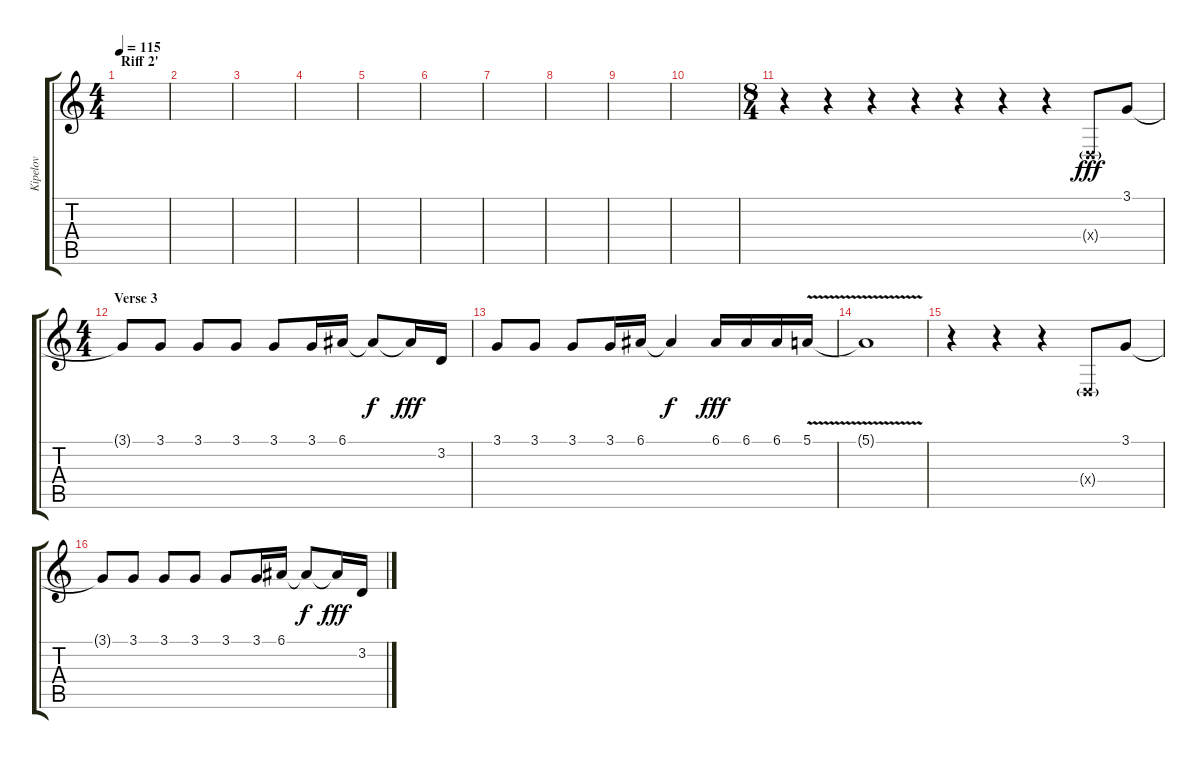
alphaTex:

\track ("Kipelov" "Kipelov") {instrument tenorsax}
\staff {score tabs}
\tuning (E4 B3 G3 D3 A2 E2) {hide}
\ts (4 4)
\section ("" "Riff 2'")
\tempo 115
\clef g2
\ks c
|
|
|
|
|
|
|
|
|
|
\ts (8 4)
r.4 r.4 r.4 r.4 r.4 r.4 r.4 0.4{g x}.8{dy fff} 3.1.8 |
\ts (4 4)
\section ("" "Verse 3")
3.1{t}.8 3.1.8 3.1.8 3.1.8 3.1.8 3.1.16 6.1.16 6.1{t}.8{dy f} 6.1{t}.16{dy fff} 3.2.16 |
3.1.8 3.1.8 3.1.8 3.1.16 6.1.16 6.1{t}.4{dy f} 6.1.16{dy fff} 6.1.16 6.1.16 5.1{v}.16 |
5.1{t}.1 |
r.4 r.4 r.4 0.4{g x}.8 3.1.8 |
3.1{t}.8 3.1.8 3.1.8 3.1.8 3.1.8 3.1.16 6.1.16 6.1{t}.8{dy f} 6.1{t}.16{dy fff} 3.2.16
